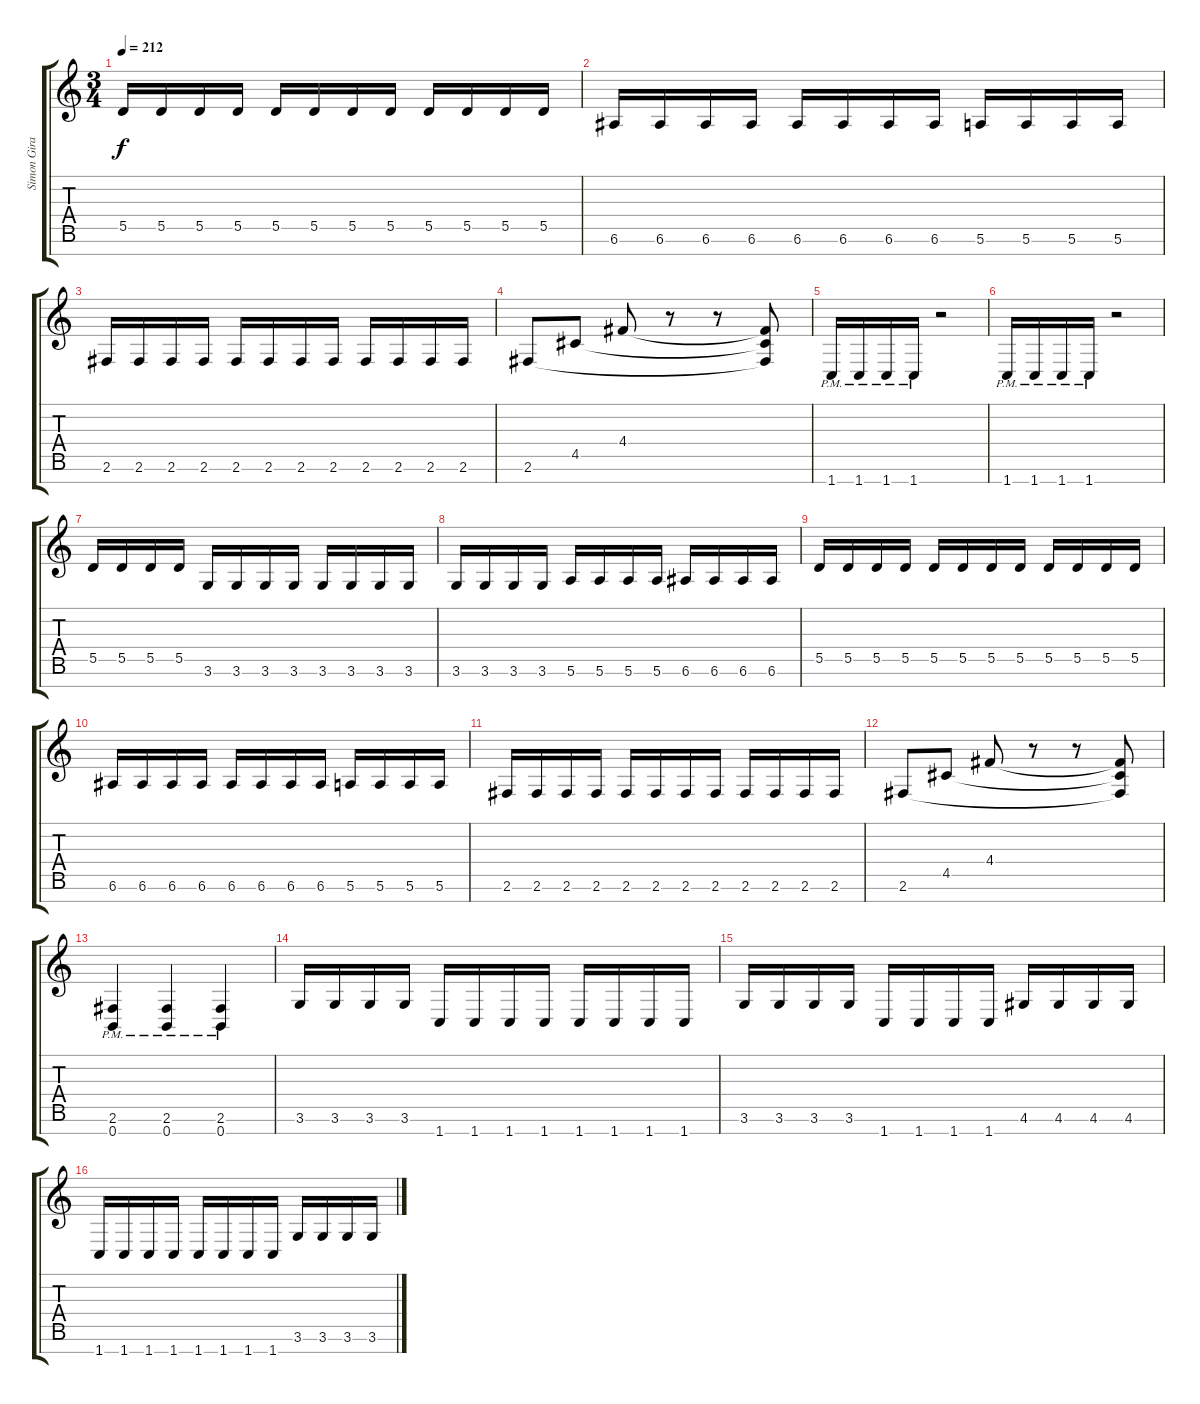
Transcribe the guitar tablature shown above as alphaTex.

\track ("Simon Girard" "Simon Gira") {instrument distortionguitar}
\staff {score tabs}
\tuning (E4 B3 G3 D3 A2 E2 B1) {hide}
\ts (3 4)
\tempo 212
\clef g2
\ks c
5.5.16{dy f} 5.5.16 5.5.16 5.5.16 5.5.16 5.5.16 5.5.16 5.5.16 5.5.16 5.5.16 5.5.16 5.5.16 |
6.6.16 6.6.16 6.6.16 6.6.16 6.6.16 6.6.16 6.6.16 6.6.16 5.6.16 5.6.16 5.6.16 5.6.16 |
2.6.16 2.6.16 2.6.16 2.6.16 2.6.16 2.6.16 2.6.16 2.6.16 2.6.16 2.6.16 2.6.16 2.6.16 |
2.6.8 4.5.8 4.4.8 r.8 r.8 (4.4{t} 4.5{t} 2.6{t}).8 |
1.7{pm}.16 1.7{pm}.16 1.7{pm}.16 1.7{pm}.16 r.2 |
1.7{pm}.16 1.7{pm}.16 1.7{pm}.16 1.7{pm}.16 r.2 |
5.5.16 5.5.16 5.5.16 5.5.16 3.6.16 3.6.16 3.6.16 3.6.16 3.6.16 3.6.16 3.6.16 3.6.16 |
3.6.16 3.6.16 3.6.16 3.6.16 5.6.16 5.6.16 5.6.16 5.6.16 6.6.16 6.6.16 6.6.16 6.6.16 |
5.5.16 5.5.16 5.5.16 5.5.16 5.5.16 5.5.16 5.5.16 5.5.16 5.5.16 5.5.16 5.5.16 5.5.16 |
6.6.16 6.6.16 6.6.16 6.6.16 6.6.16 6.6.16 6.6.16 6.6.16 5.6.16 5.6.16 5.6.16 5.6.16 |
2.6.16 2.6.16 2.6.16 2.6.16 2.6.16 2.6.16 2.6.16 2.6.16 2.6.16 2.6.16 2.6.16 2.6.16 |
2.6.8 4.5.8 4.4.8 r.8 r.8 (4.4{t} 4.5{t} 2.6{t}).8 |
(2.6{pm} 0.7{pm}).4 (2.6{pm} 0.7{pm}).4 (2.6{pm} 0.7{pm}).4 |
3.6.16 3.6.16 3.6.16 3.6.16 1.7.16 1.7.16 1.7.16 1.7.16 1.7.16 1.7.16 1.7.16 1.7.16 |
3.6.16 3.6.16 3.6.16 3.6.16 1.7.16 1.7.16 1.7.16 1.7.16 4.6.16 4.6.16 4.6.16 4.6.16 |
1.7.16 1.7.16 1.7.16 1.7.16 1.7.16 1.7.16 1.7.16 1.7.16 3.6.16 3.6.16 3.6.16 3.6.16
